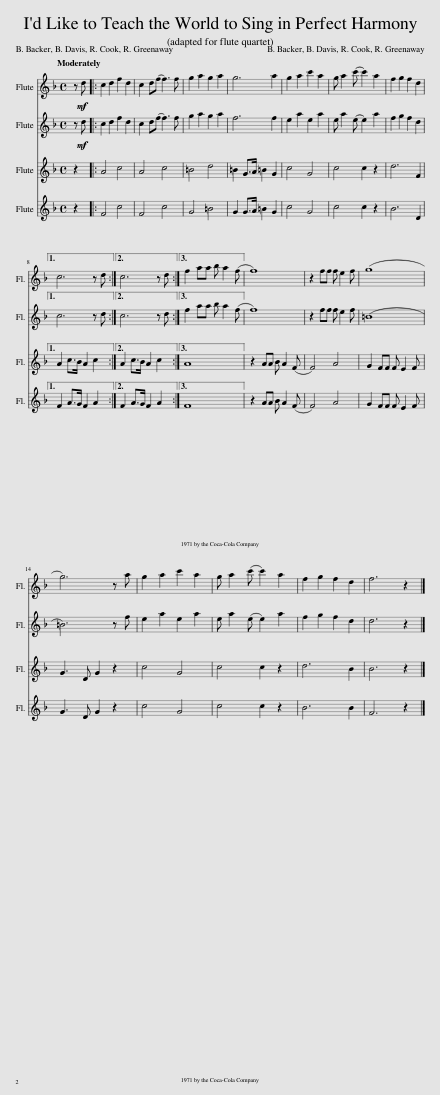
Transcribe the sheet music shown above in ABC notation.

X:1
%%score 1 2 3 4
L:1/8
M:4/4
I:linebreak $
K:F
V:1 treble
V:2 treble
V:3 treble
V:4 treble
V:1
 z!mf! d |:[Q:1/4=120] c2 d2 f2 d2 | c2 d(f f3) f | g2 a2 g2 a2 | g6 a2 | %5
 g2 a2 c'2 a2 | g a2 (c' c'2) a2 | f2 g2 f2 d2 |1$ c6 z d :|2 c6 z d :|3 %10
 f2 aa b a2 (f || f8) | z2 ff f e2 f | (g8 |$ g6) z a | %15
 g2 a2 c'2 a2 | g a2 (c' c'2) a2 | f2 g2 f2 d2 | f6 z2 |] %19
V:2
 z!mf! d |: c2 d2 f2 d2 | c2 d(f f3) f | g2 a2 g2 a2 | f6 f2 | %5
 e2 a2 e2 a2 | e a2 (e e2) a2 | f2 g2 f2 d2 |1$ c6 z d :|2 c6 z d :|3 %10
 f2 aa b a2 (f || f8) | z2 ff f e2 f | (=B8 |$ =B6) z f | %15
 e2 a2 e2 a2 | e a2 (e e2) a2 | f2 g2 f2 d2 | d6 z2 |] %19
V:3
 z2 |: A4 c4 | A4 c4 | =B4 d4 | =B2 G>A =B2 G2 | %5
 c4 G4 | c4 c2 z2 | d6 F2 |1$ A2 c>B A2 c2 :|2 A2 c>B A2 c2 :|3 %10
 A8 || z2 AA B A2 (F | F4) A4 | G2 FF F E2 F |$ G3 D G2 z2 | %15
 c4 G4 | c4 c2 z2 | d6 B2 | B6 z2 |] %19
V:4
 z2 |: F4 c4 | F4 c4 | G4 =B4 | G2 G>A =B2 G2 | %5
 c4 G4 | c4 c2 z2 | B6 D2 |1$ F2 A>G F2 A2 :|2 F2 A>G F2 A2 :|3 %10
 F8 || z2 AA B A2 (F | F4) A4 | G2 FF F E2 F |$ G3 D G2 z2 | %15
 c4 G4 | c4 c2 z2 | B6 B2 | F6 z2 |] %19
